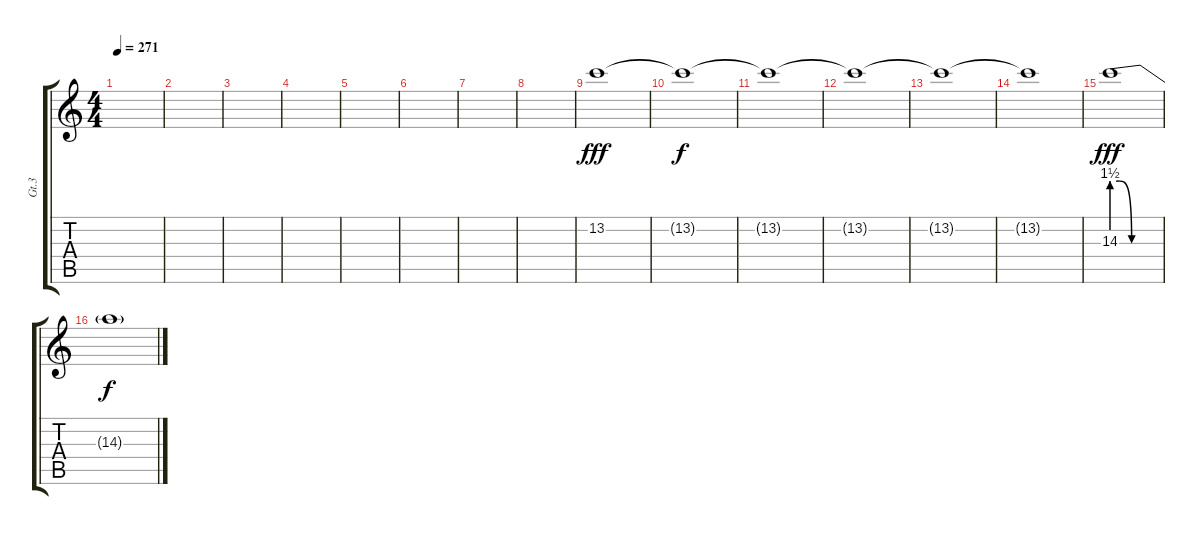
\track ("Gt.3" "Gt.3") {instrument distortionguitar}
\staff {score tabs}
\tuning (E4 B3 G3 D3 A2 E2) {hide}
\ts (4 4)
\tempo 271
\clef g2
\ks c
|
|
|
|
|
|
|
|
13.2.1{dy fff volume 16} |
13.2{t}.1{dy f} |
13.2{t}.1{volume 12} |
13.2{t}.1 |
13.2{t}.1{volume 3} |
13.2{t}.1 |
14.3{be (custom 0 6 10 6 25 0 40 0 60 0)}.1{dy fff volume 14} |
14.3{t}.1{dy f}
